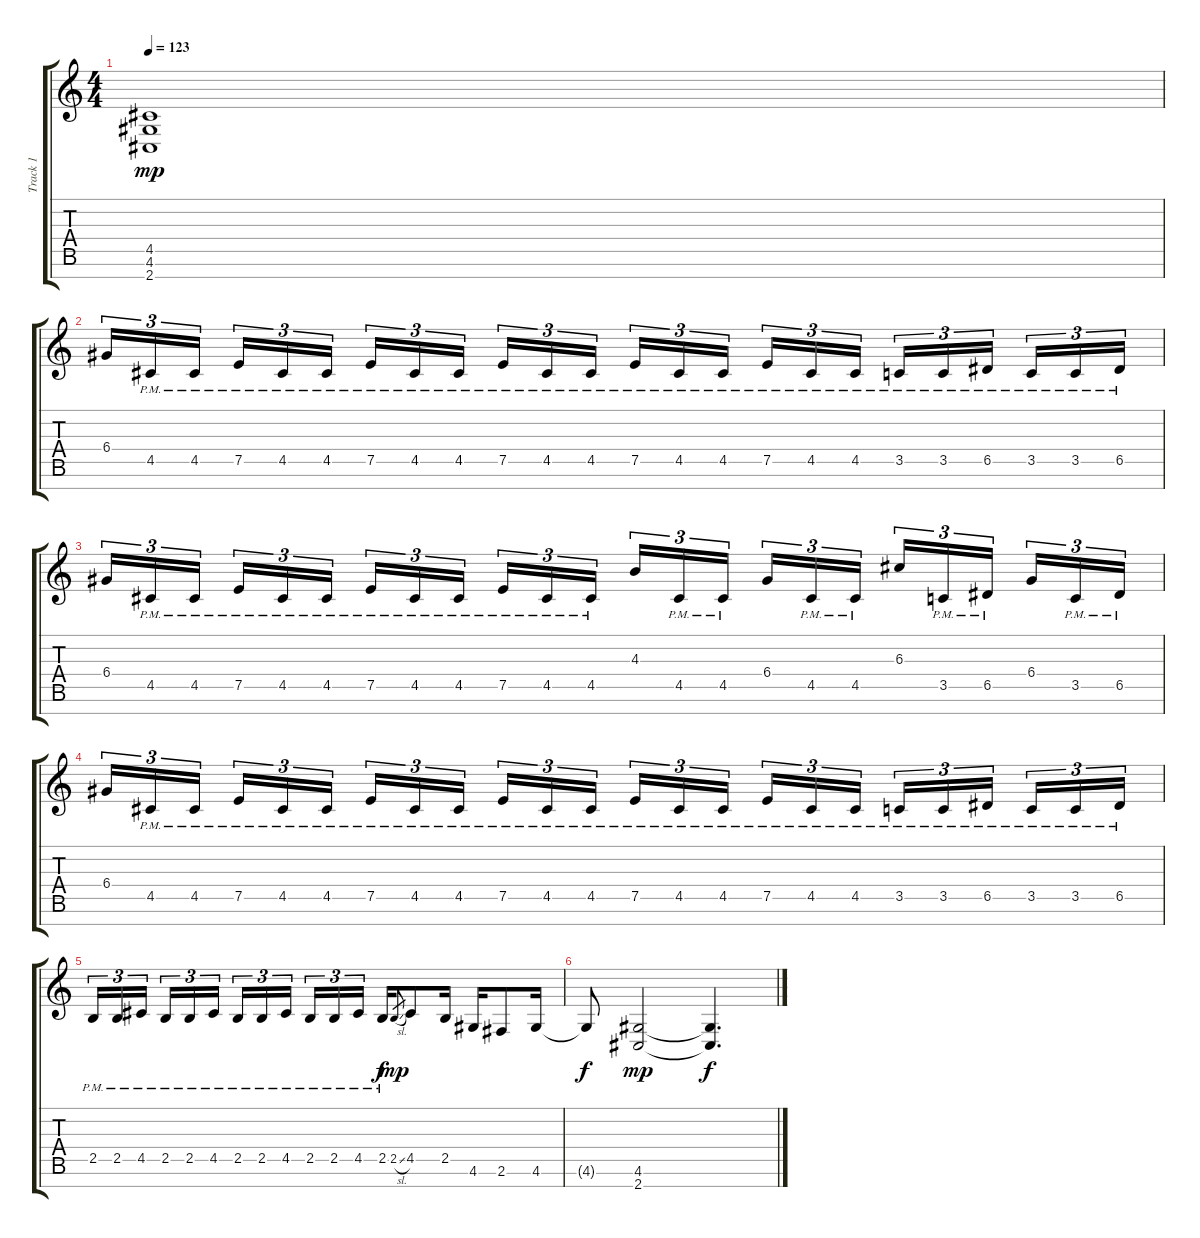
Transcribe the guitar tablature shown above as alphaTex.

\track ("Track 1" "Track 1") {instrument distortionguitar}
\staff {score tabs}
\tuning (E4 B3 G3 D3 A2 E2 B1) {hide}
\ts (4 4)
\tempo 123
\clef g2
\ks c
(4.5 4.6 2.7).1{dy mp} |
6.4.16{tu (3 2)} 4.5{pm}.16{tu (3 2)} 4.5{pm}.16{tu (3 2) beam splitsecondary} 7.5{pm}.16{tu (3 2)} 4.5{pm}.16{tu (3 2)} 4.5{pm}.16{tu (3 2)} 7.5{pm}.16{tu (3 2)} 4.5{pm}.16{tu (3 2)} 4.5{pm}.16{tu (3 2) beam splitsecondary} 7.5{pm}.16{tu (3 2)} 4.5{pm}.16{tu (3 2)} 4.5{pm}.16{tu (3 2)} 7.5{pm}.16{tu (3 2)} 4.5{pm}.16{tu (3 2)} 4.5{pm}.16{tu (3 2) beam splitsecondary} 7.5{pm}.16{tu (3 2)} 4.5{pm}.16{tu (3 2)} 4.5{pm}.16{tu (3 2)} 3.5{pm}.16{tu (3 2)} 3.5{pm}.16{tu (3 2)} 6.5{pm}.16{tu (3 2) beam splitsecondary} 3.5{pm}.16{tu (3 2)} 3.5{pm}.16{tu (3 2)} 6.5{pm}.16{tu (3 2)} |
6.4.16{tu (3 2)} 4.5{pm}.16{tu (3 2)} 4.5{pm}.16{tu (3 2) beam splitsecondary} 7.5{pm}.16{tu (3 2)} 4.5{pm}.16{tu (3 2)} 4.5{pm}.16{tu (3 2)} 7.5{pm}.16{tu (3 2)} 4.5{pm}.16{tu (3 2)} 4.5{pm}.16{tu (3 2) beam splitsecondary} 7.5{pm}.16{tu (3 2)} 4.5{pm}.16{tu (3 2)} 4.5{pm}.16{tu (3 2)} 4.3.16{tu (3 2)} 4.5{pm}.16{tu (3 2)} 4.5{pm}.16{tu (3 2) beam splitsecondary} 6.4.16{tu (3 2)} 4.5{pm}.16{tu (3 2)} 4.5{pm}.16{tu (3 2)} 6.3.16{tu (3 2)} 3.5{pm}.16{tu (3 2)} 6.5{pm}.16{tu (3 2) beam splitsecondary} 6.4.16{tu (3 2)} 3.5{pm}.16{tu (3 2)} 6.5{pm}.16{tu (3 2)} |
6.4.16{tu (3 2)} 4.5{pm}.16{tu (3 2)} 4.5{pm}.16{tu (3 2) beam splitsecondary} 7.5{pm}.16{tu (3 2)} 4.5{pm}.16{tu (3 2)} 4.5{pm}.16{tu (3 2)} 7.5{pm}.16{tu (3 2)} 4.5{pm}.16{tu (3 2)} 4.5{pm}.16{tu (3 2) beam splitsecondary} 7.5{pm}.16{tu (3 2)} 4.5{pm}.16{tu (3 2)} 4.5{pm}.16{tu (3 2)} 7.5{pm}.16{tu (3 2)} 4.5{pm}.16{tu (3 2)} 4.5{pm}.16{tu (3 2) beam splitsecondary} 7.5{pm}.16{tu (3 2)} 4.5{pm}.16{tu (3 2)} 4.5{pm}.16{tu (3 2)} 3.5{pm}.16{tu (3 2)} 3.5{pm}.16{tu (3 2)} 6.5{pm}.16{tu (3 2) beam splitsecondary} 3.5{pm}.16{tu (3 2)} 3.5{pm}.16{tu (3 2)} 6.5{pm}.16{tu (3 2)} |
2.5{pm}.16{tu (3 2)} 2.5{pm}.16{tu (3 2)} 4.5{pm}.16{tu (3 2) beam splitsecondary} 2.5{pm}.16{tu (3 2)} 2.5{pm}.16{tu (3 2)} 4.5{pm}.16{tu (3 2)} 2.5{pm}.16{tu (3 2)} 2.5{pm}.16{tu (3 2)} 4.5{pm}.16{tu (3 2) beam splitsecondary} 2.5{pm}.16{tu (3 2)} 2.5{pm}.16{tu (3 2)} 4.5{pm}.16{tu (3 2)} 2.5{pm}.16{dy f} 2.5{sl}.8{gr dy mp} 4.5.8 2.5.16 4.6.16 2.6.8 4.6.16 |
4.6{t}.8{dy f} (4.6 2.7).2{dy mp} (4.6{t} 2.7{t}).4{d dy f}
